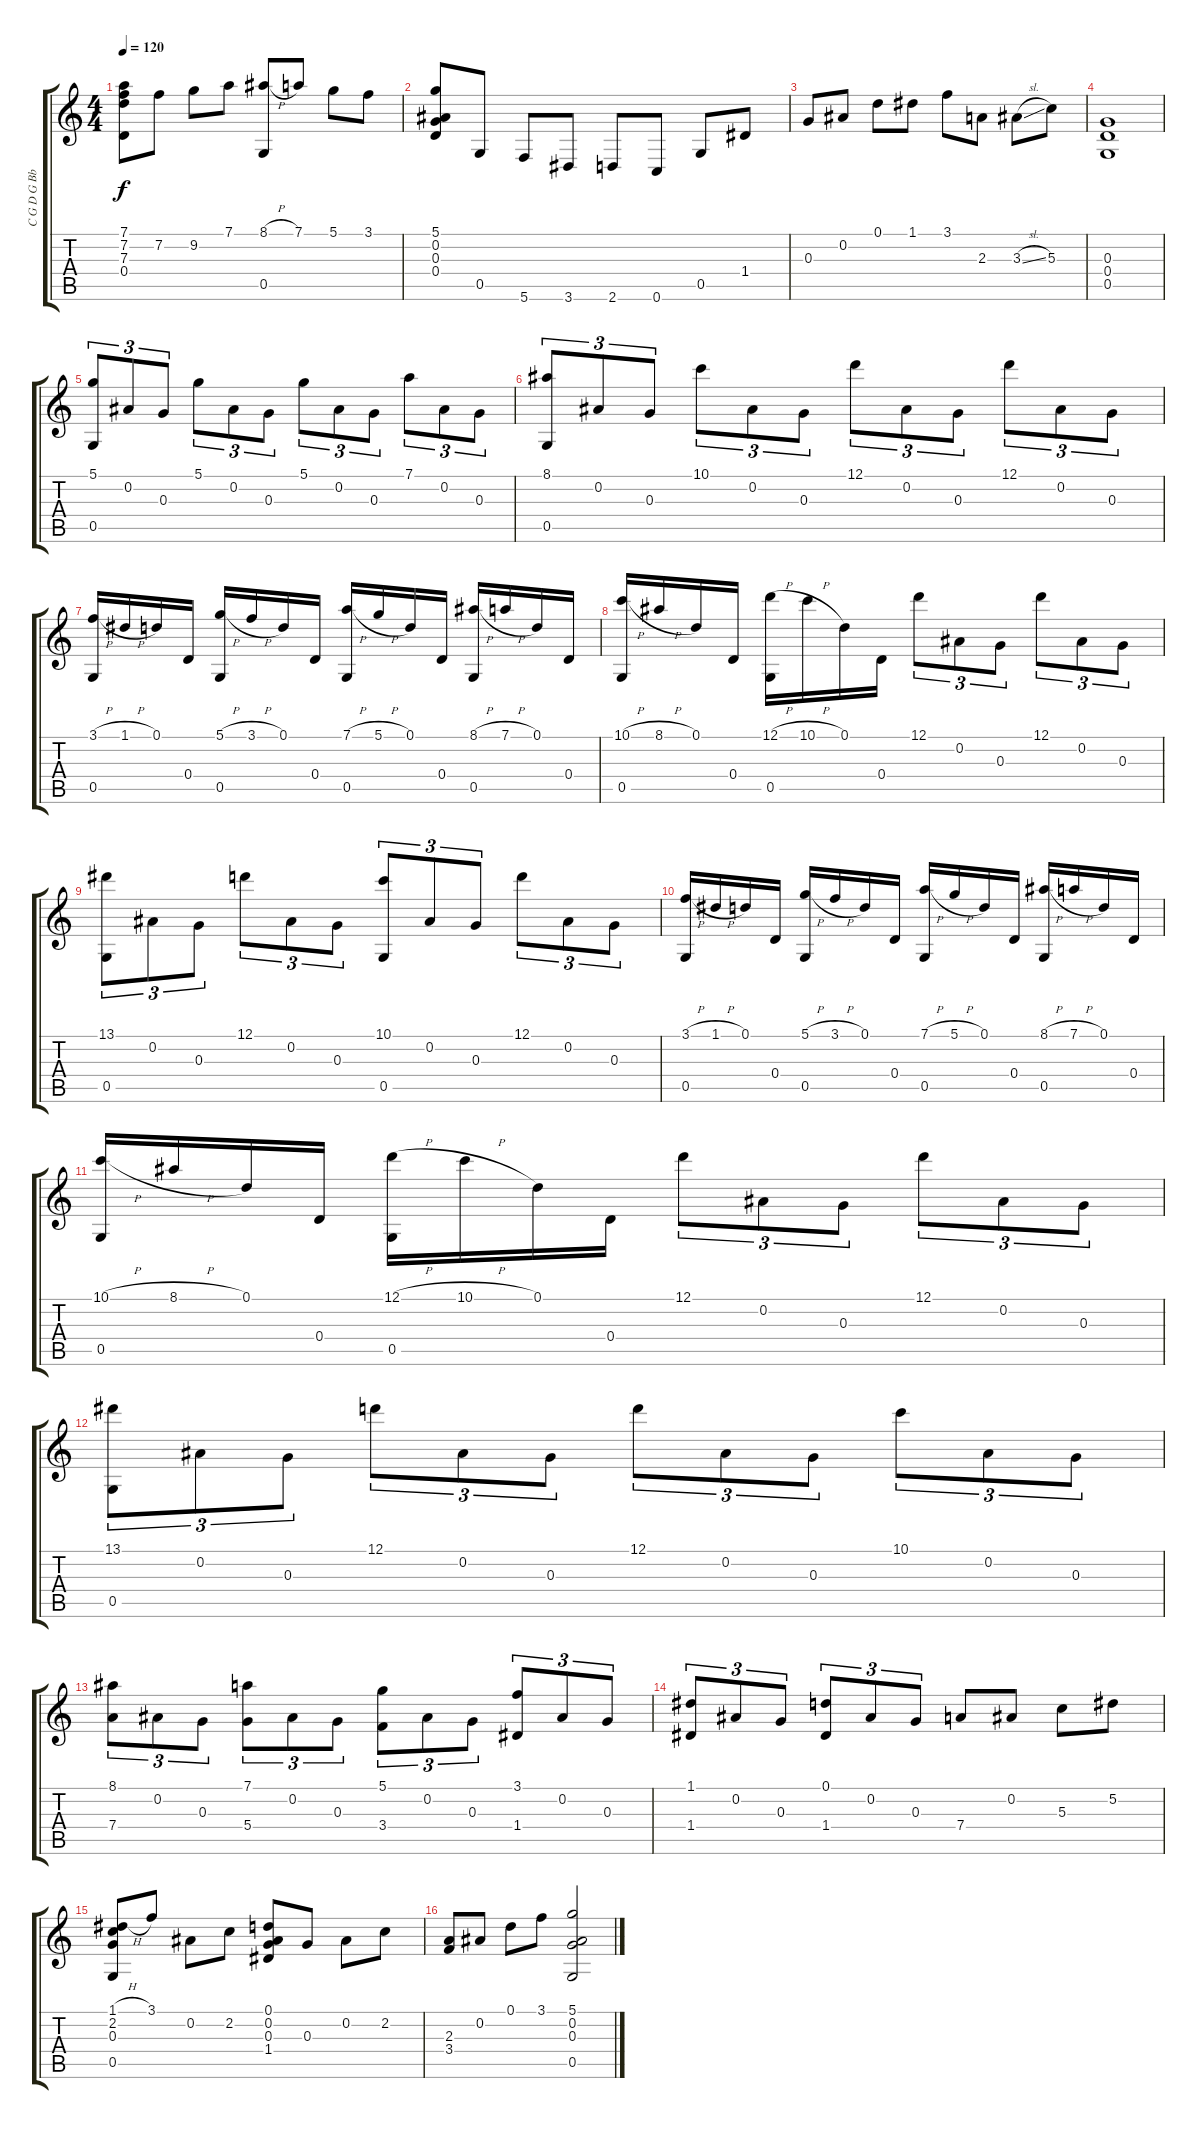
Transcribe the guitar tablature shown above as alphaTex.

\track ("C G D G Bb D" "C G D G Bb") {instrument acousticguitarsteel}
\staff {score tabs}
\tuning (D4 Bb3 G3 D3 G2 C2) {hide}
\ts (4 4)
\tempo 120
\clef g2
\ks c
(7.1 7.2 7.3 0.4).8{dy f} 7.2.8 9.2.8 7.1.8 (8.1{h} 0.5).8 7.1.8 5.1.8 3.1.8 |
(5.1 0.2 0.3 0.4).8 0.5.8 5.6.8 3.6.8 2.6.8 0.6.8 0.5.8 1.4.8 |
0.3.8 0.2.8 0.1.8 1.1.8 3.1.8 2.3.8 3.3{sl}.8 5.3.8 |
(0.3 0.4 0.5).1 |
(5.1 0.5).8{tu (3 2)} 0.2.8{tu (3 2)} 0.3.8{tu (3 2)} 5.1.8{tu (3 2)} 0.2.8{tu (3 2)} 0.3.8{tu (3 2)} 5.1.8{tu (3 2)} 0.2.8{tu (3 2)} 0.3.8{tu (3 2)} 7.1.8{tu (3 2)} 0.2.8{tu (3 2)} 0.3.8{tu (3 2)} |
(8.1 0.5).8{tu (3 2)} 0.2.8{tu (3 2)} 0.3.8{tu (3 2)} 10.1.8{tu (3 2)} 0.2.8{tu (3 2)} 0.3.8{tu (3 2)} 12.1.8{tu (3 2)} 0.2.8{tu (3 2)} 0.3.8{tu (3 2)} 12.1.8{tu (3 2)} 0.2.8{tu (3 2)} 0.3.8{tu (3 2)} |
(3.1{h} 0.5).16 1.1{h}.16 0.1.16 0.4.16 (5.1{h} 0.5).16 3.1{h}.16 0.1.16 0.4.16 (7.1{h} 0.5).16 5.1{h}.16 0.1.16 0.4.16 (8.1{h} 0.5).16 7.1{h}.16 0.1.16 0.4.16 |
(10.1{h} 0.5).16 8.1{h}.16 0.1.16 0.4.16 (12.1{h} 0.5).16 10.1{h}.16 0.1.16 0.4.16 12.1.8{tu (3 2)} 0.2.8{tu (3 2)} 0.3.8{tu (3 2)} 12.1.8{tu (3 2)} 0.2.8{tu (3 2)} 0.3.8{tu (3 2)} |
(13.1 0.5).8{tu (3 2)} 0.2.8{tu (3 2)} 0.3.8{tu (3 2)} 12.1.8{tu (3 2)} 0.2.8{tu (3 2)} 0.3.8{tu (3 2)} (10.1 0.5).8{tu (3 2)} 0.2.8{tu (3 2)} 0.3.8{tu (3 2)} 12.1.8{tu (3 2)} 0.2.8{tu (3 2)} 0.3.8{tu (3 2)} |
(3.1{h} 0.5).16 1.1{h}.16 0.1.16 0.4.16 (5.1{h} 0.5).16 3.1{h}.16 0.1.16 0.4.16 (7.1{h} 0.5).16 5.1{h}.16 0.1.16 0.4.16 (8.1{h} 0.5).16 7.1{h}.16 0.1.16 0.4.16 |
(10.1{h} 0.5).16 8.1{h}.16 0.1.16 0.4.16 (12.1{h} 0.5).16 10.1{h}.16 0.1.16 0.4.16 12.1.8{tu (3 2)} 0.2.8{tu (3 2)} 0.3.8{tu (3 2)} 12.1.8{tu (3 2)} 0.2.8{tu (3 2)} 0.3.8{tu (3 2)} |
(13.1 0.5).8{tu (3 2)} 0.2.8{tu (3 2)} 0.3.8{tu (3 2)} 12.1.8{tu (3 2)} 0.2.8{tu (3 2)} 0.3.8{tu (3 2)} 12.1.8{tu (3 2)} 0.2.8{tu (3 2)} 0.3.8{tu (3 2)} 10.1.8{tu (3 2)} 0.2.8{tu (3 2)} 0.3.8{tu (3 2)} |
(8.1 7.4).8{tu (3 2)} 0.2.8{tu (3 2)} 0.3.8{tu (3 2)} (7.1 5.4).8{tu (3 2)} 0.2.8{tu (3 2)} 0.3.8{tu (3 2)} (5.1 3.4).8{tu (3 2)} 0.2.8{tu (3 2)} 0.3.8{tu (3 2)} (3.1 1.4).8{tu (3 2)} 0.2.8{tu (3 2)} 0.3.8{tu (3 2)} |
(1.1 1.4).8{tu (3 2)} 0.2.8{tu (3 2)} 0.3.8{tu (3 2)} (0.1 1.4).8{tu (3 2)} 0.2.8{tu (3 2)} 0.3.8{tu (3 2)} 7.4.8 0.2.8 5.3.8 5.2.8 |
(1.1{h} 2.2 0.3 0.5).8 3.1.8 0.2.8 2.2.8 (0.1 0.2 0.3 1.4).8 0.3.8 0.2.8 2.2.8 |
(2.3 3.4).8 0.2.8 0.1.8 3.1.8 (5.1 0.2 0.3 0.5).2
